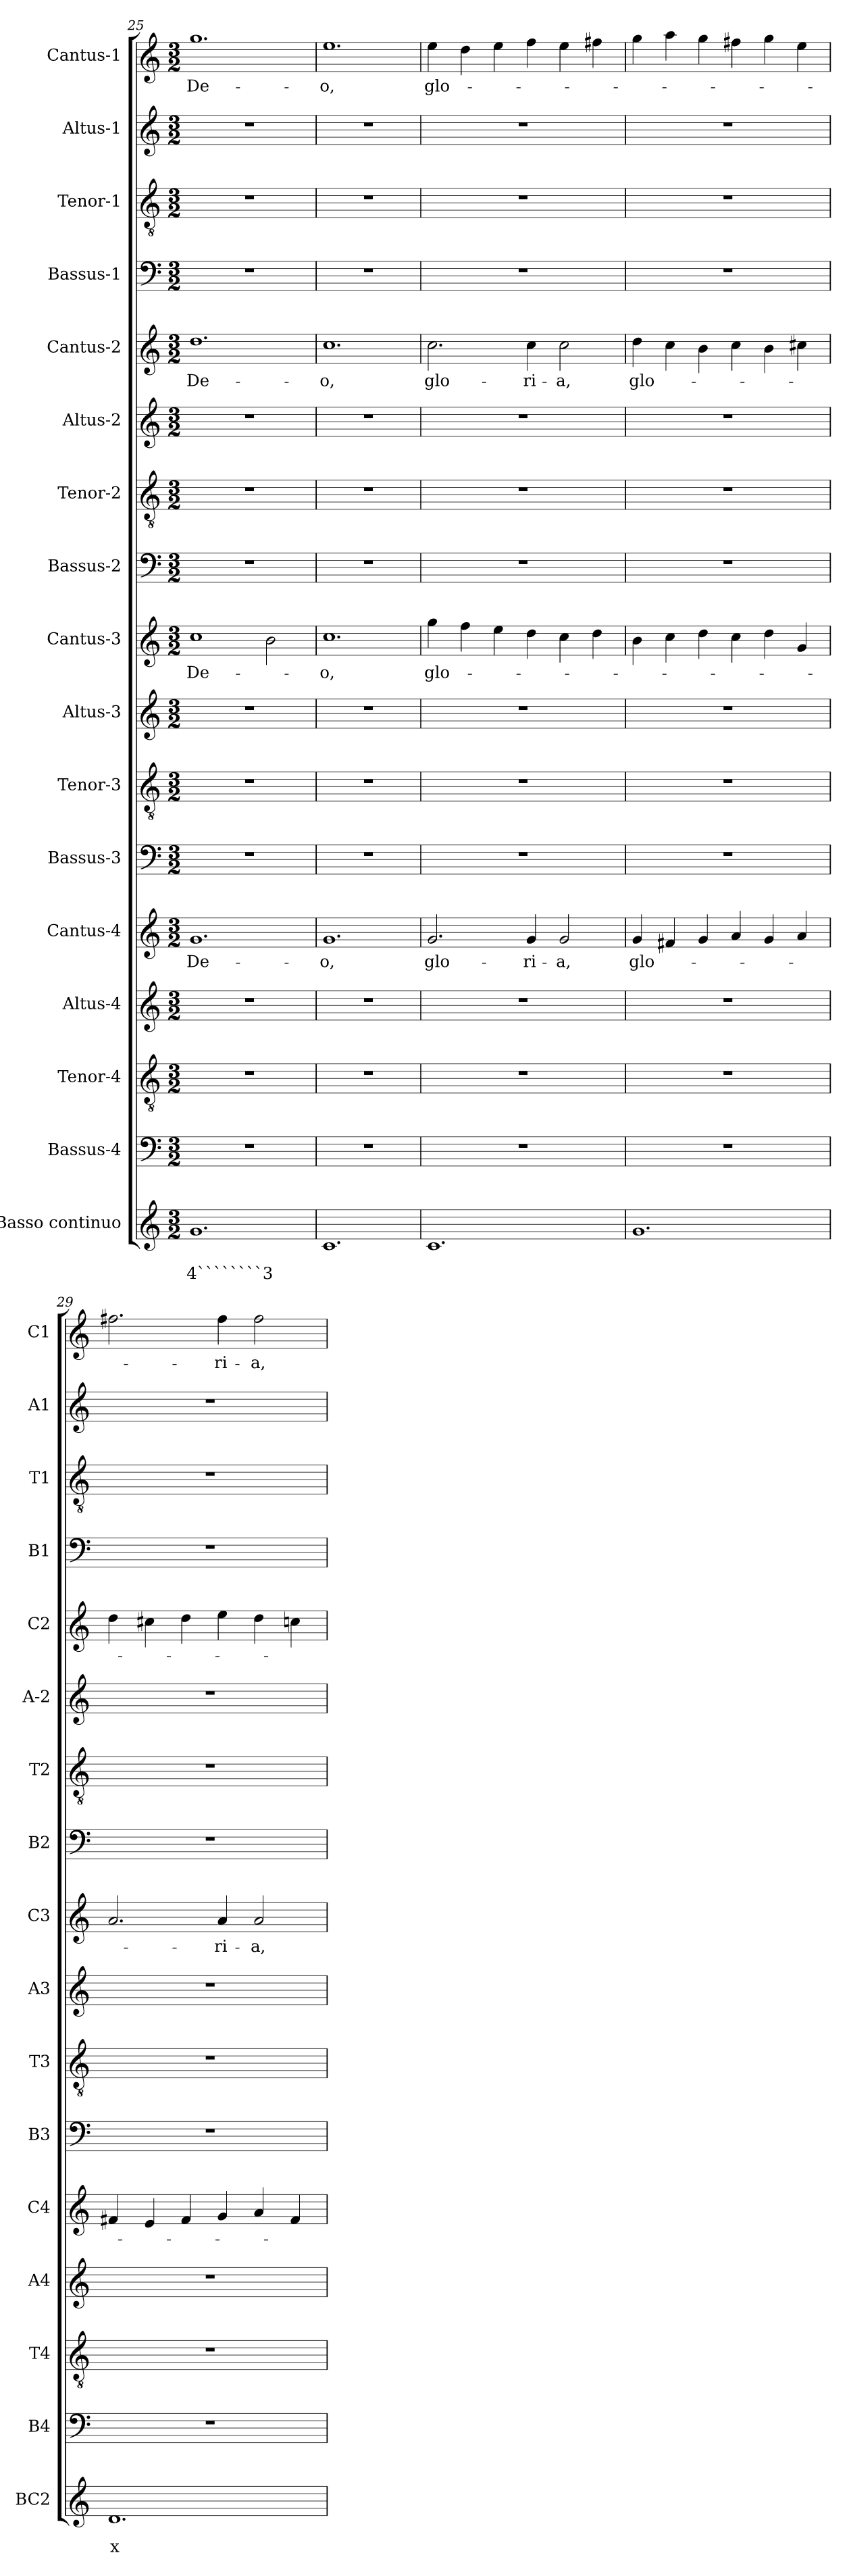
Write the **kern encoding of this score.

**kern	**text	**text	**kern	**kern	**kern	**kern	**text	**kern	**kern	**kern	**kern	**text	**kern	**kern	**kern	**kern	**text	**kern	**kern	**kern	**kern	**text
*part17	*part17	*part17	*part16	*part15	*part14	*part13	*part13	*part12	*part11	*part10	*part9	*part9	*part8	*part7	*part6	*part5	*part5	*part4	*part3	*part2	*part1	*part1
*staff17	*staff17	*staff17	*staff16	*staff15	*staff14	*staff13	*staff13	*staff12	*staff11	*staff10	*staff9	*staff9	*staff8	*staff7	*staff6	*staff5	*staff5	*staff4	*staff3	*staff2	*staff1	*staff1
*I"Basso continuo	*	*	*I"Bassus-4	*I"Tenor-4	*I"Altus-4	*I"Cantus-4	*	*I"Bassus-3	*I"Tenor-3	*I"Altus-3	*I"Cantus-3	*	*I"Bassus-2	*I"Tenor-2	*I"Altus-2	*I"Cantus-2	*	*I"Bassus-1	*I"Tenor-1	*I"Altus-1	*I"Cantus-1	*
*I'BC2	*	*	*I'B4	*I'T4	*I'A4	*I'C4	*	*I'B3	*I'T3	*I'A3	*I'C3	*	*I'B2	*I'T2	*I'A-2	*I'C2	*	*I'B1	*I'T1	*I'A1	*I'C1	*
*clefG2	*	*	*clefF4	*clefGv2	*clefG2	*clefG2	*	*clefF4	*clefGv2	*clefG2	*clefG2	*	*clefF4	*clefGv2	*clefG2	*clefG2	*	*clefF4	*clefGv2	*clefG2	*clefG2	*
*k[]	*	*	*k[]	*k[]	*k[]	*k[]	*	*k[]	*k[]	*k[]	*k[]	*	*k[]	*k[]	*k[]	*k[]	*	*k[]	*k[]	*k[]	*k[]	*
*C:	*	*	*C:	*C:	*C:	*C:	*	*C:	*C:	*C:	*C:	*	*C:	*C:	*C:	*C:	*	*C:	*C:	*C:	*C:	*
*M3/2	*	*	*M3/2	*M3/2	*M3/2	*M3/2	*	*M3/2	*M3/2	*M3/2	*M3/2	*	*M3/2	*M3/2	*M3/2	*M3/2	*	*M3/2	*M3/2	*M3/2	*M3/2	*
=25	=25	=25	=25	=25	=25	=25	=25	=25	=25	=25	=25	=25	=25	=25	=25	=25	=25	=25	=25	=25	=25	=25
!	!	!LO:LY:b	!	!	!	!	!LO:LY:b	!	!	!	!	!LO:LY:b	!	!	!	!	!LO:LY:b	!	!	!	!	!LO:LY:b
1.g	.	4````````3	1.r	1.r	1.r	1.g	De-	1.r	1.r	1.r	1cc	De-	1.r	1.r	1.r	1.dd	De-	1.r	1.r	1.r	1.gg	De-
.	.	.	.	.	.	.	.	.	.	.	2b\	.	.	.	.	.	.	.	.	.	.	.
=26	=26	=26	=26	=26	=26	=26	=26	=26	=26	=26	=26	=26	=26	=26	=26	=26	=26	=26	=26	=26	=26	=26
!	!	!	!	!	!	!	!LO:LY:b	!	!	!	!	!LO:LY:b	!	!	!	!	!LO:LY:b	!	!	!	!	!LO:LY:b
1.c	.	.	1.r	1.r	1.r	1.g	-o,	1.r	1.r	1.r	1.cc	-o,	1.r	1.r	1.r	1.cc	-o,	1.r	1.r	1.r	1.ee	-o,
=27	=27	=27	=27	=27	=27	=27	=27	=27	=27	=27	=27	=27	=27	=27	=27	=27	=27	=27	=27	=27	=27	=27
!	!	!	!	!	!	!	!LO:LY:b	!	!	!	!	!LO:LY:b	!	!	!	!	!LO:LY:b	!	!	!	!	!LO:LY:b
1.c	.	.	1.r	1.r	1.r	2.g/	glo-	1.r	1.r	1.r	4gg\	glo-	1.r	1.r	1.r	2.cc\	glo-	1.r	1.r	1.r	4ee\	glo-
.	.	.	.	.	.	.	.	.	.	.	4ff\	.	.	.	.	.	.	.	.	.	4dd\	.
.	.	.	.	.	.	.	.	.	.	.	4ee\	.	.	.	.	.	.	.	.	.	4ee\	.
!	!	!	!	!	!	!	!LO:LY:b	!	!	!	!	!	!	!	!	!	!LO:LY:b	!	!	!	!	!
.	.	.	.	.	.	4g/	-ri-	.	.	.	4dd\	.	.	.	.	4cc\	-ri-	.	.	.	4ff\	.
!	!	!	!	!	!	!	!LO:LY:b	!	!	!	!	!	!	!	!	!	!LO:LY:b	!	!	!	!	!
.	.	.	.	.	.	2g/	-a,	.	.	.	4cc\	.	.	.	.	2cc\	-a,	.	.	.	4ee\	.
.	.	.	.	.	.	.	.	.	.	.	4dd\	.	.	.	.	.	.	.	.	.	4ff#X\	.
!!LO:LB:g=z
=28	=28	=28	=28	=28	=28	=28	=28	=28	=28	=28	=28	=28	=28	=28	=28	=28	=28	=28	=28	=28	=28	=28
!	!	!	!	!	!	!	!LO:LY:b	!	!	!	!	!	!	!	!	!	!LO:LY:b	!	!	!	!	!
1.g	.	.	1.r	1.r	1.r	4g/	glo-	1.r	1.r	1.r	4b\	.	1.r	1.r	1.r	4dd\	glo-	1.r	1.r	1.r	4gg\	.
.	.	.	.	.	.	4f#X/	.	.	.	.	4cc\	.	.	.	.	4cc\	.	.	.	.	4aa\	.
.	.	.	.	.	.	4g/	.	.	.	.	4dd\	.	.	.	.	4b\	.	.	.	.	4gg\	.
.	.	.	.	.	.	4a/	.	.	.	.	4cc\	.	.	.	.	4cc\	.	.	.	.	4ff#X\	.
.	.	.	.	.	.	4g/	.	.	.	.	4dd\	.	.	.	.	4b\	.	.	.	.	4gg\	.
.	.	.	.	.	.	4a/	.	.	.	.	4g/	.	.	.	.	4cc#X\	.	.	.	.	4ee\	.
=29	=29	=29	=29	=29	=29	=29	=29	=29	=29	=29	=29	=29	=29	=29	=29	=29	=29	=29	=29	=29	=29	=29
!	!	!LO:LY:b	!	!	!	!	!	!	!	!	!	!	!	!	!	!	!	!	!	!	!	!
1.d	.	x	1.r	1.r	1.r	4f#X/	.	1.r	1.r	1.r	2.a/	.	1.r	1.r	1.r	4dd\	.	1.r	1.r	1.r	2.ff#X\	.
.	.	.	.	.	.	4e/	.	.	.	.	.	.	.	.	.	4cc#X\	.	.	.	.	.	.
.	.	.	.	.	.	4f#/	.	.	.	.	.	.	.	.	.	4dd\	.	.	.	.	.	.
!	!	!	!	!	!	!	!	!	!	!	!	!LO:LY:b	!	!	!	!	!	!	!	!	!	!LO:LY:b
.	.	.	.	.	.	4g/	.	.	.	.	4a/	-ri-	.	.	.	4ee\	.	.	.	.	4ff#\	-ri-
!	!	!	!	!	!	!	!	!	!	!	!	!LO:LY:b	!	!	!	!	!	!	!	!	!	!LO:LY:b
.	.	.	.	.	.	4a/	.	.	.	.	2a/	-a,	.	.	.	4dd\	.	.	.	.	2ff#\	-a,
.	.	.	.	.	.	4f#/	.	.	.	.	.	.	.	.	.	4ccn\	.	.	.	.	.	.
=	=	=	=	=	=	=	=	=	=	=	=	=	=	=	=	=	=	=	=	=	=	=
*-	*-	*-	*-	*-	*-	*-	*-	*-	*-	*-	*-	*-	*-	*-	*-	*-	*-	*-	*-	*-	*-	*-
